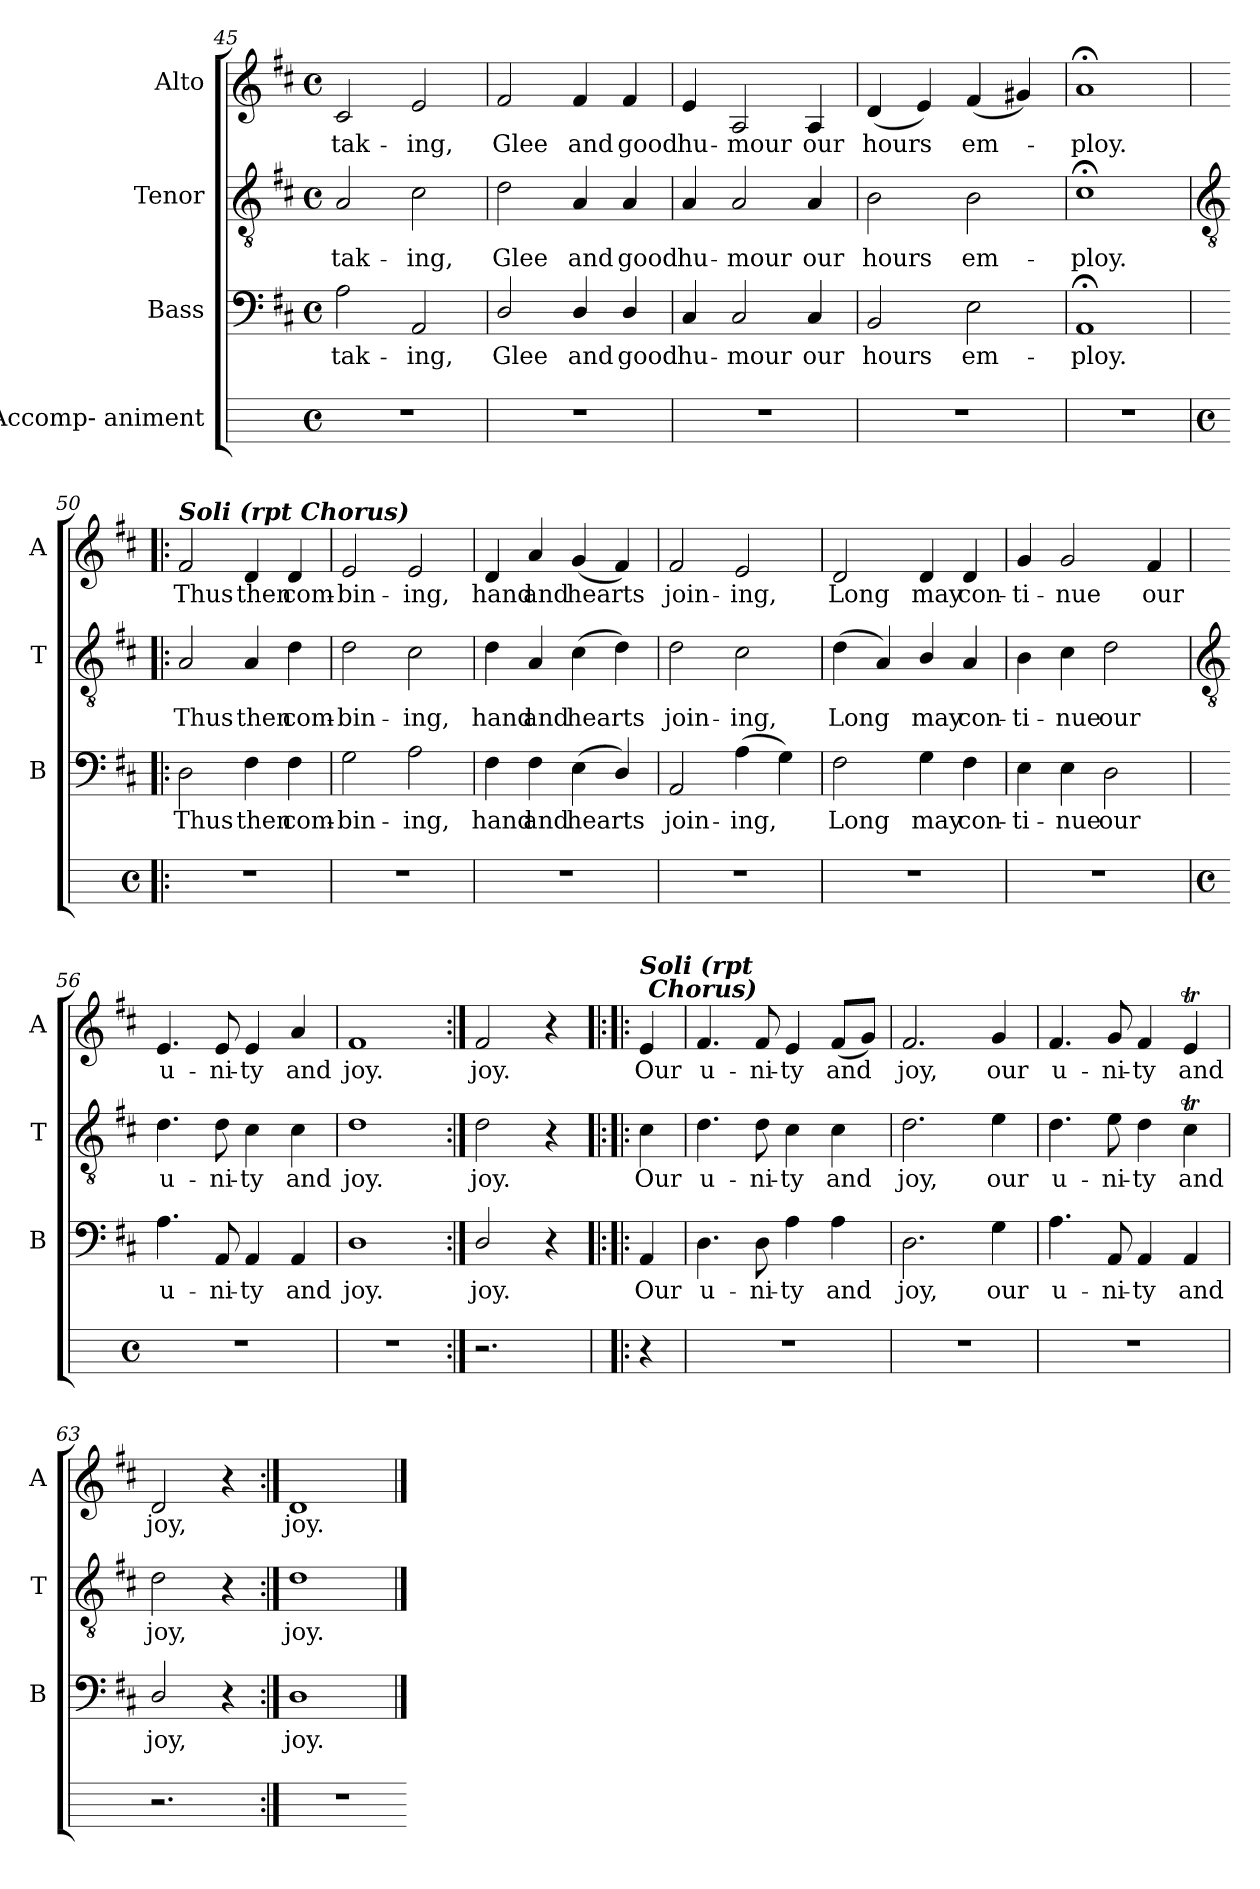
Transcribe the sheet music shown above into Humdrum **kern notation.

**kern	**kern	**text	**kern	**text	**kern	**text
*part4	*part3	*part3	*part2	*part2	*part1	*part1
*staff4	*staff3	*staff3	*staff2	*staff2	*staff1	*staff1
*I"Accomp- animent	*I"Bass	*	*I"Tenor	*	*I"Alto	*
*	*I'B	*	*I'T	*	*I'A	*
*	*clefF4	*	*clefGv2	*	*clefG2	*
*	*k[f#c#]	*	*k[f#c#]	*	*k[f#c#]	*
*	*D:	*	*D:	*	*D:	*
*M4/4	*M4/4	*	*M4/4	*	*M4/4	*
*met(c)	*met(c)	*	*met(c)	*	*met(c)	*
=45	=45	=45	=45	=45	=45	=45
!	!	!LO:LY:b	!	!LO:LY:b	!	!LO:LY:b
1r	2A	-tak-	2A	-tak-	2c#	-tak-
!	!	!LO:LY:b	!	!LO:LY:b	!	!LO:LY:b
.	2AA	-ing,	2c#	-ing,	2e	-ing,
=46	=46	=46	=46	=46	=46	=46
!	!	!LO:LY:b	!	!LO:LY:b	!	!LO:LY:b
1r	2D/	Glee	2d	Glee	2f#	Glee
!	!	!LO:LY:b	!	!LO:LY:b	!	!LO:LY:b
.	4D/	and	4A	and	4f#	and
!	!	!LO:LY:b	!	!LO:LY:b	!	!LO:LY:b
.	4D/	good	4A	good	4f#	good
=47	=47	=47	=47	=47	=47	=47
!	!	!LO:LY:b	!	!LO:LY:b	!	!LO:LY:b
1r	4C#	hu-	4A	hu-	4e	hu-
!	!	!LO:LY:b	!	!LO:LY:b	!	!LO:LY:b
.	2C#	-mour	2A	-mour	2A	-mour
!	!	!LO:LY:b	!	!LO:LY:b	!	!LO:LY:b
.	4C#	our	4A	our	4A	our
=48	=48	=48	=48	=48	=48	=48
!	!	!LO:LY:b	!	!LO:LY:b	!	!LO:LY:b
1r	2BB	hours	2B	hours	(<4d	hours
.	.	.	.	.	4e)	.
!	!	!LO:LY:b	!	!LO:LY:b	!	!LO:LY:b
.	2E	em-	2B	em-	(<4f#	em-
.	.	.	.	.	4g#X)	.
=49	=49	=49	=49	=49	=49	=49
!	!	!LO:LY:b	!	!LO:LY:b	!	!LO:LY:b
1r	1AA;<	-ploy.	1c#;<	-ploy.	1a;<	ploy.
!!LO:LB:g=z
=50!|:	=50!|:	=50!|:	=50!|:	=50!|:	=50!|:	=50!|:
*	*	*	*clefGv2	*	*	*
*M4/4	*	*	*	*	*	*
*met(c)	*	*	*	*	*	*
!	!	!	!	!	!LO:TX:a:Bi:t=Soli (rpt Chorus)	!
!	!	!LO:LY:b	!	!LO:LY:b	!	!LO:LY:b
1r	2D	Thus	2A	Thus	2f#	Thus
!	!	!LO:LY:b	!	!LO:LY:b	!	!LO:LY:b
.	4F#	then	4A	then	4d	then
!	!	!LO:LY:b	!	!LO:LY:b	!	!LO:LY:b
.	4F#	com-	4d	com-	4d	com-
=51	=51	=51	=51	=51	=51	=51
!	!	!LO:LY:b	!	!LO:LY:b	!	!LO:LY:b
1r	2G	-bin-	2d	-bin-	2e	-bin-
!	!	!LO:LY:b	!	!LO:LY:b	!	!LO:LY:b
.	2A	-ing,	2c#	-ing,	2e	-ing,
=52	=52	=52	=52	=52	=52	=52
!	!	!LO:LY:b	!	!LO:LY:b	!	!LO:LY:b
1r	4F#	hand	4d	hand	4d	hand
!	!	!LO:LY:b	!	!LO:LY:b	!	!LO:LY:b
.	4F#	and	4A	and	4a	and
!	!	!LO:LY:b	!	!LO:LY:b	!	!LO:LY:b
.	(<4E	hearts	(>4c#	hearts	(<4g	hearts
.	4D/)	.	4d)	.	4f#)	.
=53	=53	=53	=53	=53	=53	=53
!	!	!LO:LY:b	!	!LO:LY:b	!	!LO:LY:b
1r	2AA	join-	2d	join-	2f#	join-
!	!	!LO:LY:b	!	!LO:LY:b	!	!LO:LY:b
.	(>4A	-ing,	2c#	-ing,	2e	-ing,
.	4G)	.	.	.	.	.
=54	=54	=54	=54	=54	=54	=54
!	!	!LO:LY:b	!	!LO:LY:b	!	!LO:LY:b
1r	2F#	Long	(<4d	Long	2d	Long
.	.	.	4A)	.	.	.
!	!	!LO:LY:b	!	!LO:LY:b	!	!LO:LY:b
.	4G	may	4B/	may	4d	may
!	!	!LO:LY:b	!	!LO:LY:b	!	!LO:LY:b
.	4F#	con-	4A	con-	4d	con-
=55	=55	=55	=55	=55	=55	=55
!	!	!LO:LY:b	!	!LO:LY:b	!	!LO:LY:b
1r	4E	-ti-	4B	-ti-	4g	-ti-
!	!	!LO:LY:b	!	!LO:LY:b	!	!LO:LY:b
.	4E	-nue	4c#	-nue	2g	-nue
!	!	!LO:LY:b	!	!LO:LY:b	!	!
.	2D	our	2d	our	.	.
!	!	!	!	!	!	!LO:LY:b
.	.	.	.	.	4f#	our
!!LO:LB:g=z
=56	=56	=56	=56	=56	=56	=56
*	*	*	*clefGv2	*	*	*
*M4/4	*	*	*	*	*	*
*met(c)	*	*	*	*	*	*
!	!	!LO:LY:b	!	!LO:LY:b	!	!LO:LY:b
1r	4.A	u-	4.d	u-	4.e	u-
!	!	!LO:LY:b	!	!LO:LY:b	!	!LO:LY:b
.	8AA	-ni-	8d	-ni-	8e	-ni-
!	!	!LO:LY:b	!	!LO:LY:b	!	!LO:LY:b
.	4AA	-ty	4c#	-ty	4e	-ty
!	!	!LO:LY:b	!	!LO:LY:b	!	!LO:LY:b
.	4AA	and	4c#	and	4a	and
=57	=57	=57	=57	=57	=57	=57
!	!	!LO:LY:b	!	!LO:LY:b	!	!LO:LY:b
1r	1D	joy.	1d	joy.	1f#	joy.
=58:|!	=58:|!	=58:|!	=58:|!	=58:|!	=58:|!	=58:|!
!	!	!LO:LY:b	!	!LO:LY:b	!	!LO:LY:b
2.r	2D/	joy.	2d	joy.	2f#	joy.
.	4r	.	4r	.	4r	.
=59	=59!|:	=59!|:	=59!|:	=59!|:	=59!|:	=59!|:
!	!	!	!	!	!LO:TX:a:Bi:t=Soli (rpt\n Chorus)	!
!	!	!LO:LY:b	!	!LO:LY:b	!	!LO:LY:b
4r	4AA	Our	4c#	Our	4e	Our
=60	=60	=60	=60	=60	=60	=60
!	!	!LO:LY:b	!	!LO:LY:b	!	!LO:LY:b
1r	4.D	u-	4.d	u-	4.f#	u-
!	!	!LO:LY:b	!	!LO:LY:b	!	!LO:LY:b
.	8D	-ni-	8d	-ni-	8f#	-ni-
!	!	!LO:LY:b	!	!LO:LY:b	!	!LO:LY:b
.	4A	-ty	4c#	-ty	4e	-ty
!	!	!LO:LY:b	!	!LO:LY:b	!	!LO:LY:b
.	4A	and	4c#	and	(<8f#L	and
.	.	.	.	.	8gJ)	.
=61	=61	=61	=61	=61	=61	=61
!	!	!LO:LY:b	!	!LO:LY:b	!	!LO:LY:b
1r	2.D	joy,	2.d	joy,	2.f#	joy,
!	!	!LO:LY:b	!	!LO:LY:b	!	!LO:LY:b
.	4G	our	4e	our	4g	our
=62	=62	=62	=62	=62	=62	=62
!	!	!LO:LY:b	!	!LO:LY:b	!	!LO:LY:b
1r	4.A	u-	4.d	u-	4.f#	u-
!	!	!LO:LY:b	!	!LO:LY:b	!	!LO:LY:b
.	8AA	-ni-	8e	-ni-	8g	-ni-
!	!	!LO:LY:b	!	!LO:LY:b	!	!LO:LY:b
.	4AA	-ty	4d	-ty	4f#	-ty
!	!	!LO:LY:b	!	!LO:LY:b	!	!LO:LY:b
.	4AA	and	4c#t	and	4eT	and
=63	=63	=63	=63	=63	=63	=63
!	!	!LO:LY:b	!	!LO:LY:b	!	!LO:LY:b
2.r	2D/	joy,	2d	joy,	2d	joy,
.	4r	.	4r	.	4r	.
=64:|!	=64:|!	=64:|!	=64:|!	=64:|!	=64:|!	=64:|!
!	!	!LO:LY:b	!	!LO:LY:b	!	!LO:LY:b
1r	1D	joy.	1d	joy.	1d	joy.
=	==	==	==	==	==	==
*-	*-	*-	*-	*-	*-	*-
